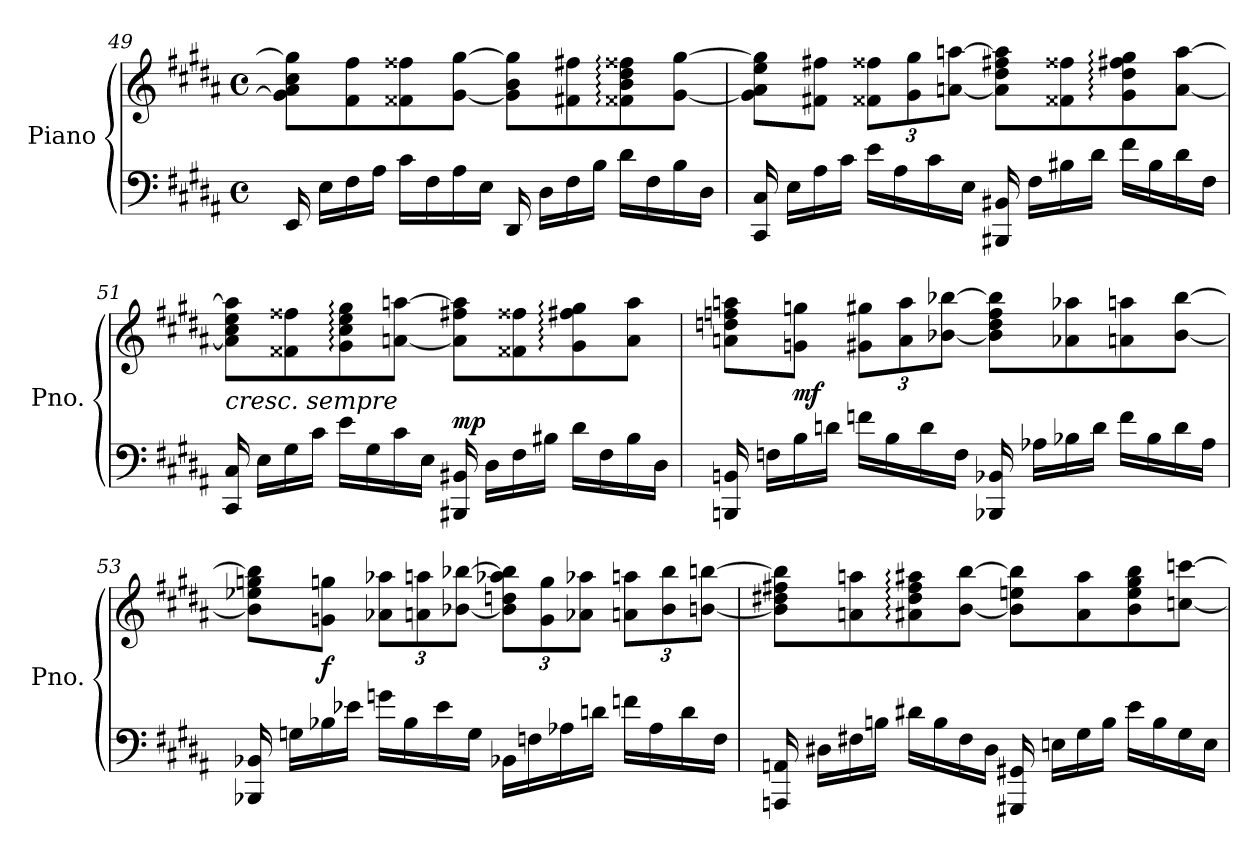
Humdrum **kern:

**kern	**kern	**dynam
*part1	*part1	*part1
*staff2	*staff1	*staff1/2
*I"Piano	*	*
*I'Pno.	*	*
*clefF4	*clefG2	*
*k[f#c#g#d#a#]	*k[f#c#g#d#a#]	*
*M4/4	*M4/4	*
*met(c)	*met(c)	*
=49	=49	=49
16EE/	8g#\] 8a#\ 8cc#\ 8gg#\]L	.
16E\LL	.	.
16F#\	8f#\ 8ff#\	.
16A#\JJ	.	.
16c#\LL	8f##X\ 8ff##X\	.
16F#\	.	.
16A#\	[8g#\ [8gg#\J	.
16E\JJ	.	.
16DD#/	8g#\] 8b\ 8gg#\]L	.
16D#\LL	.	.
16F#\	8f#X\ 8ff#X\	.
16B\JJ	.	.
16d#\LL	8f##X\: 8b\: 8dd#\: 8ff##X\:	.
16F#\	.	.
16B\	[8g#\ [8gg#\J	.
16D#\JJ	.	.
!!LO:LB:g=z
=50	=50	=50
16CC#/ 16C#/	8g#\] 8a#\ 8ee\ 8gg#\]L	.
16E\LL	.	.
16A#\	8f#X\ 8ff#X\J	.
16c#\JJ	.	.
*	*Xbrackettup	*
16e\LL	12f##X\ 12ff##X\L	.
16A#\	.	.
.	12g#\ 12gg#\	.
16c#\	.	.
.	[12an\ [12aan\J	.
16E\JJ	.	.
16BBB#X/ 16BB#X/	8a\] 8dd#\ 8ff#X\ 8aa\]L	.
16F#\LL	.	.
16B#X\	8f##X\ 8ff##X\	.
16d#\JJ	.	.
16f#\LL	8g#\: 8dd#\: 8ff#X\: 8gg#\:	.
16B#\	.	.
16d#\	[8a\ [8aa\J	.
16F#\JJ	.	.
=51	=51	=51
!LO:TX:a:i:t=cresc. sempre	!	!
16CC#/ 16C#/	8a\] 8cc#\ 8ee\ 8aa\]L	.
16E\LL	.	.
16G#\	8f##X\ 8ff##X\	.
16c#\JJ	.	.
16e\LL	8g#\: 8cc#\: 8ee\: 8gg#\:	.
16G#\	.	.
16c#\	[8an\ [8aan\J	.
16E\JJ	.	.
!	!	!LO:DY:a=2
16BBB#X/ 16BB#X/	8a\] 8ff#X\ 8aa\]L	mp
16D#\LL	.	.
16F#\	8f##X\ 8ff##X\	.
16B#X\JJ	.	.
16d#\LL	8g#\: 8ff#X\: 8gg#\:	.
16F#\	.	.
16B#\	8a\ 8aa\J	.
16D#\JJ	.	.
!!LO:PB:g=z
=52	=52	=52
16BBBn/ 16BBn/	8an\ 8ddn\ 8ffn\ 8aan\L	.
16Fn\LL	.	.
!	!	!LO:DY:b
16B\	8gn\ 8ggn\J	mf
16dn\JJ	.	.
16fn\LL	12g#X\ 12gg#X\L	.
16B\	.	.
.	12a\ 12aa\	.
16d\	.	.
.	[12b-X\ [12bb-X\J	.
16F\JJ	.	.
16BBB-X/ 16BB-X/	8b-\] 8dd\ 8ff\ 8bb-\]L	.
16A-X\LL	.	.
16B-X\	8a-X\ 8aa-X\	.
16d\JJ	.	.
16f\LL	8an\ 8aan\	.
16B-\	.	.
16d\	[8b-\ [8bb-\J	.
16A-\JJ	.	.
=53	=53	=53
16BBB-X/ 16BB-X/	8b-\] 8ee-X\ 8ggn\ 8bb-\]L	.
16Gn\LL	.	.
!	!	!LO:DY:b
16B-X\	8gn\ 8ggn\J	f
16e-X\JJ	.	.
16gn\LL	12a-X\ 12aa-X\L	.
16B-\	.	.
.	12an\ 12aan\	.
16e-\	.	.
.	[12b-X\ [12bb-X\J	.
16G\JJ	.	.
16BB-X\LL	12b-\] 12ddn\ 12aa-X\ 12bb-\]L	.
16Fn\	.	.
.	12g\ 12gg\	.
16A-X\	.	.
.	12a-X\ 12aa-X\J	.
16dn\JJ	.	.
16fn\LL	12an\ 12aan\L	.
16A-\	.	.
.	12b-\ 12bb-\	.
16d\	.	.
.	[12bn\ [12bbn\J	.
16F\JJ	.	.
!!LO:LB:g=z
=54	=54	=54
16AAAn/ 16AAn/	8b\] 8dd#X\ 8ff#X\ 8bb\]L	.
16D#X\LL	.	.
16F#X\	8an\ 8aan\	.
16Bn\JJ	.	.
16d#X\LL	8a#X\: 8dd#\: 8ff#\: 8aa#X\:	.
16B\	.	.
16F#\	[8b\ [8bb\J	.
16D#\JJ	.	.
16GGG#X/ 16GG#X/	8b\] 8een\ 8bb\]L	.
16En\LL	.	.
16G#\	8a#\ 8aa#\	.
16B\JJ	.	.
16e\LL	8b\ 8ee\ 8gg#\ 8bb\	.
16B\	.	.
16G#\	[8ccn\ [8cccn\J	.
16E\JJ	.	.
=	=	=
*-	*-	*-
